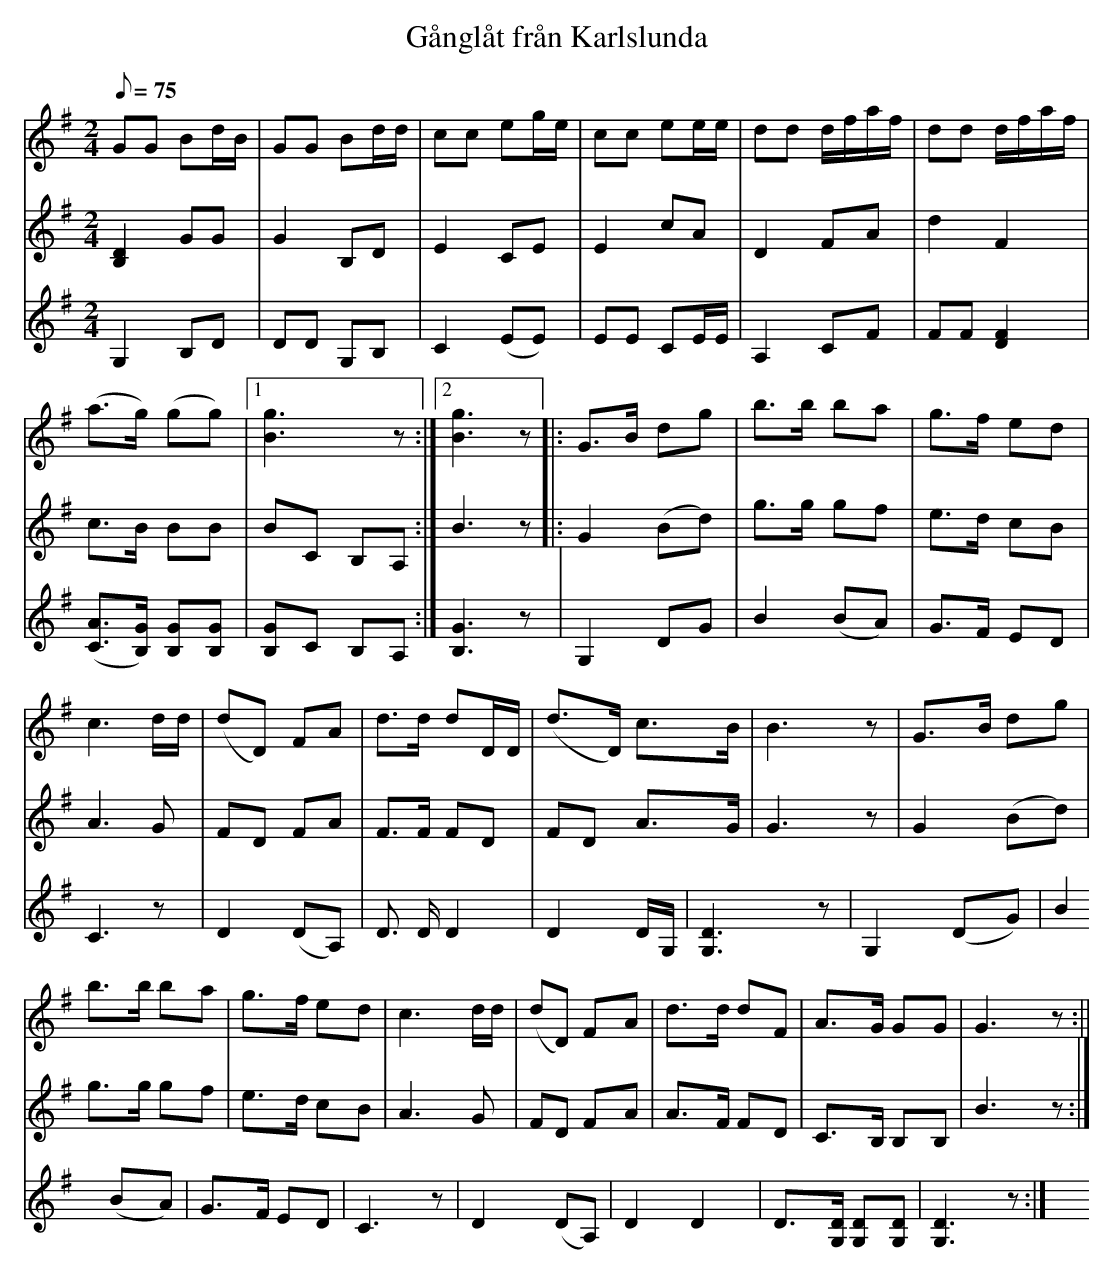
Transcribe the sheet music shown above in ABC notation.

X:1
T: Gånglåt från Karlslunda
M: 2/4
L: 1/8
Q: 75
K:G % 1 sharps
GG Bd/2B/2|GG Bd/2d/2|cc eg/2e/2|cc ee/2e/2|dd d/2f/2a/2f/2|dd d/2f/2a/2f/2|
(a3/2g/2) (gg)|1[g3B3] z:|2[g3B3] z||:G3/2B/2 dg|b3/2b/2 ba|g3/2f/2 ed|
c3 d/2d/2|(dD) FA|d3/2d/2 dD/2D/2|(d3/2D/2) c3/2B/2|B3 z|G3/2B/2 dg|
b3/2b/2 ba|g3/2f/2 ed|c3 d/2d/2|(dD) FA|d3/2d/2 dF|A3/2G/2 GG|G3 z:||
V:2
[D2B,2] GG|G2 B,D|E2 CE|E2 cA|D2 FA|d2 F2|
c3/2B/2 BB|BC B,A,:|B3 z||:G2 (Bd)|g3/2g/2 gf|e3/2d/2 cB|
A3 G|FD FA|F3/2F/2 FD|FD A3/2G/2|G3 z|G2 (Bd)|
g3/2g/2 gf|e3/2d/2 cB|A3 G|FD FA|A3/2F/2 FD|C3/2B,/2 B,B,|B3 z:|
V:3
G,2 B,D|DD G,B,|C2 (EE) | EE CE/2E/2|A,2 CF|FF [F2D2]|
([A3/2C3/2][G/2B,/2]) [GB,][GB,] |[GB,]C B,A,:|[G3B,3] z|G,2 DG|B2 (BA)|G3/2F/2 ED|
C3 z|D2 (DA,) |D3/2 D/2 D2|D2 D/2G,/2|[D3G,3] z|G,2 (DG) |
B2 (BA)|G3/2F/2 ED|C3 z|D2 (DA,) |D2 D2|D3/2[D/2G,/2] [DG,][DG,] |[D3G,3] z:|
